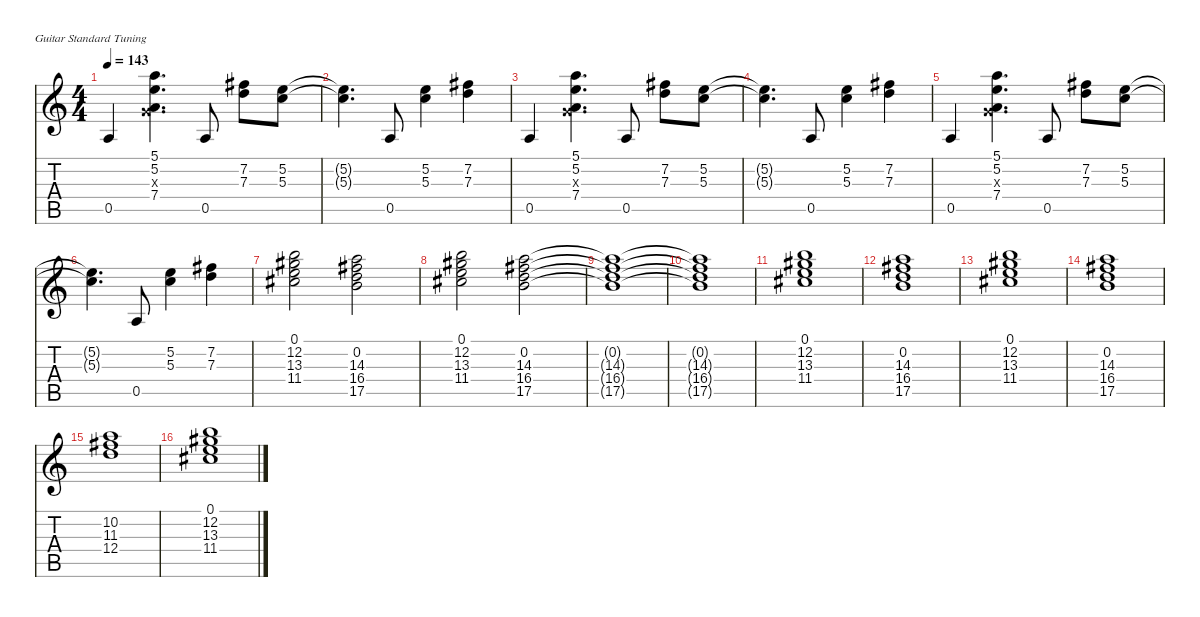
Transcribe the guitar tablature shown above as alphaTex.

\defaultSystemsLayout 4
\hideDynamics
\bracketExtendMode nobrackets
\singleTrackTrackNamePolicy hidden
\multiTrackTrackNamePolicy hidden
\firstSystemTrackNameMode fullname
\firstSystemTrackNameOrientation horizontal
\otherSystemsTrackNameOrientation horizontal
\track ("Rythm Guitar II (clean)" "s.guit.") {instrument acousticguitarsteel}
\staff {score tabs}
\tuning (E4 B3 G3 D3 A2 E2)
\ts (4 4)
\tempo 143
\clef g2
\ks c
0.5.4{dy f beam Up} (5.1 5.2 0.3{x} 7.4).4{d beam Down} 0.5.8{beam Up} (7.2{acc #} 7.3).8{beam Down} (5.2 5.3).8{beam Down} |
(5.2{t} 5.3{t}).4{d beam Down} 0.5.8{beam Up} (5.2 5.3).4{beam Down} (7.2{acc #} 7.3).4{beam Down} |
0.5.4{beam Up} (5.1 5.2 0.3{x} 7.4).4{d beam Down} 0.5.8{beam Up} (7.2{acc #} 7.3).8{beam Down} (5.2 5.3).8{beam Down} |
(5.2{t} 5.3{t}).4{d beam Down} 0.5.8{beam Up} (5.2 5.3).4{beam Down} (7.2{acc #} 7.3).4{beam Down} |
0.5.4{beam Up} (5.1 5.2 0.3{x} 7.4).4{d beam Down} 0.5.8{beam Up} (7.2{acc #} 7.3).8{beam Down} (5.2 5.3).8{beam Down} |
(5.2{t} 5.3{t}).4{d beam Down} 0.5.8{beam Up} (5.2 5.3).4{beam Down} (7.2{acc #} 7.3).4{beam Down} |
(0.1 12.2 13.3{acc #} 11.4{acc #}).2{beam Down} (0.2 14.3 16.4{acc #} 17.5).2{beam Down} |
(0.1 12.2 13.3{acc #} 11.4{acc #}).2{beam Down} (0.2 14.3 16.4{acc #} 17.5).2{beam Down} |
(0.2{t} 14.3{t} 16.4{t acc #} 17.5{t}).1{beam Down} |
(0.2{t} 14.3{t} 16.4{t acc #} 17.5{t}).1{beam Down} |
(0.1 12.2 13.3{acc #} 11.4{acc #}).1{beam Down} |
(0.2 14.3 16.4{acc #} 17.5).1{beam Down} |
(0.1 12.2 13.3{acc #} 11.4{acc #}).1{beam Down} |
(0.2 14.3 16.4{acc #} 17.5).1{beam Down} |
(10.2 11.3{acc #} 12.4).1{beam Down} |
(0.1 12.2 13.3{acc #} 11.4{acc #}).1{beam Down}
